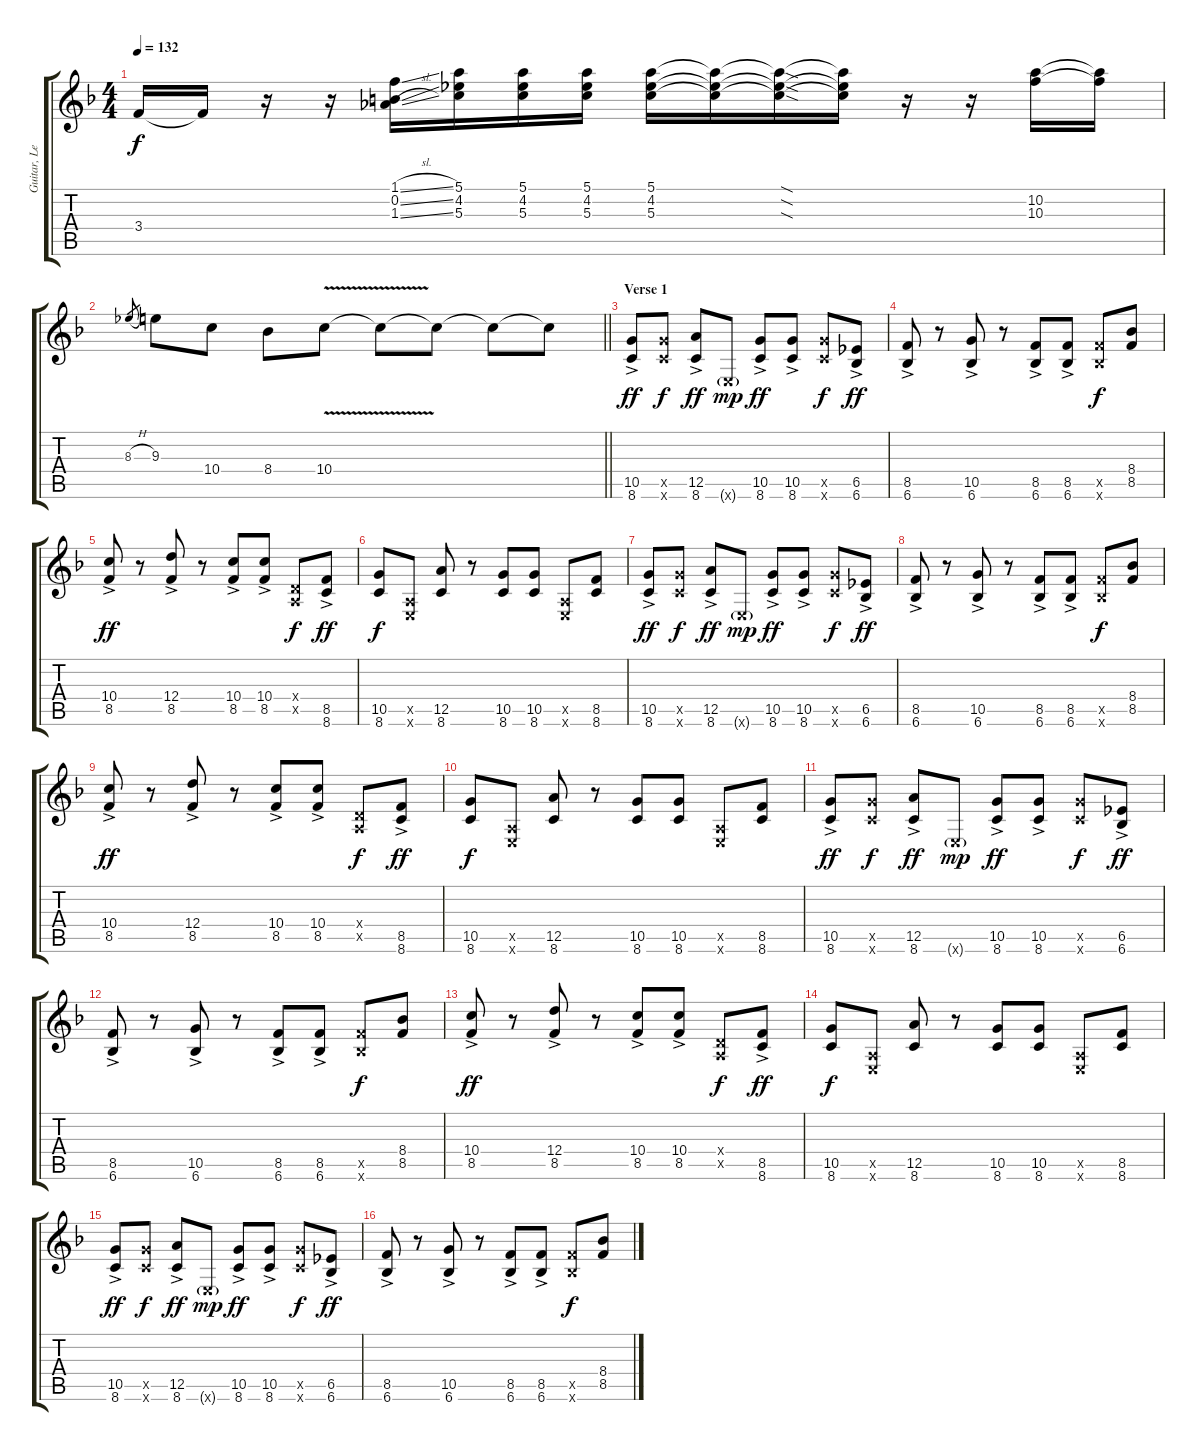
\track ("Guitar, Lead" "Guitar, Le") {instrument distortionguitar}
\staff {score tabs}
\tuning (E4 B3 G3 D3 A2 E2) {hide}
\ts (4 4)
\tempo 132
\clef g2
\ks f
3.4.16{dy f} 3.4{t}.16 r.16 r.16 (1.1{sl} 0.2{sl} 1.3{sl}).16 (5.1 4.2 5.3).16 (5.1 4.2 5.3).16 (5.1 4.2 5.3).16 (5.1 4.2 5.3).16 (5.1{t} 4.2{t} 5.3{t}).16 (5.1{sod t} 4.2{sod t} 5.3{sod t}).16 (5.1{t} 4.2{t} 5.3{t}).16 r.16 r.16 (10.2 10.3).16 (10.2{t} 10.3{t}).16 |
\barLineRight lightlight
8.3{h}.8{gr} 9.3.8 10.4.8 8.4.8 10.4{v}.8 10.4{t}.8 10.4{t}.8 10.4{t}.8 10.4{t}.8 |
\section ("" "Verse 1")
(10.5{ac} 8.6{ac}).8{dy ff} (10.5{x} 8.6{x}).8{dy f} (12.5{ac} 8.6{ac}).8{dy ff} 0.6{g x}.8{dy mp} (10.5{ac} 8.6{ac}).8{dy ff} (10.5{ac} 8.6{ac}).8 (10.5{x} 8.6{x}).8{dy f} (6.5{ac} 6.6{ac}).8{dy ff} |
(8.5{ac} 6.6{ac}).8 r.8 (10.5{ac} 6.6{ac}).8 r.8 (8.5{ac} 6.6{ac}).8 (8.5{ac} 6.6{ac}).8 (8.5{x} 6.6{x}).8{dy f} (8.4 8.5).8 |
(10.4{ac} 8.5{ac}).8{dy ff} r.8 (12.4{ac} 8.5{ac}).8 r.8 (10.4{ac} 8.5{ac}).8 (10.4{ac} 8.5{ac}).8 (0.4{x} 0.5{x}).8{dy f} (8.5{ac} 8.6{ac}).8{dy ff} |
(10.5 8.6).8{dy f} (0.5{x} 0.6{x}).8 (12.5 8.6).8 r.8 (10.5 8.6).8 (10.5 8.6).8 (0.5{x} 0.6{x}).8 (8.5 8.6).8 |
(10.5{ac} 8.6{ac}).8{dy ff} (10.5{x} 8.6{x}).8{dy f} (12.5{ac} 8.6{ac}).8{dy ff} 0.6{g x}.8{dy mp} (10.5{ac} 8.6{ac}).8{dy ff} (10.5{ac} 8.6{ac}).8 (10.5{x} 8.6{x}).8{dy f} (6.5{ac} 6.6{ac}).8{dy ff} |
(8.5{ac} 6.6{ac}).8 r.8 (10.5{ac} 6.6{ac}).8 r.8 (8.5{ac} 6.6{ac}).8 (8.5{ac} 6.6{ac}).8 (8.5{x} 6.6{x}).8{dy f} (8.4 8.5).8 |
(10.4{ac} 8.5{ac}).8{dy ff} r.8 (12.4{ac} 8.5{ac}).8 r.8 (10.4{ac} 8.5{ac}).8 (10.4{ac} 8.5{ac}).8 (0.4{x} 0.5{x}).8{dy f} (8.5{ac} 8.6{ac}).8{dy ff} |
(10.5 8.6).8{dy f} (0.5{x} 0.6{x}).8 (12.5 8.6).8 r.8 (10.5 8.6).8 (10.5 8.6).8 (0.5{x} 0.6{x}).8 (8.5 8.6).8 |
(10.5{ac} 8.6{ac}).8{dy ff} (10.5{x} 8.6{x}).8{dy f} (12.5{ac} 8.6{ac}).8{dy ff} 0.6{g x}.8{dy mp} (10.5{ac} 8.6{ac}).8{dy ff} (10.5{ac} 8.6{ac}).8 (10.5{x} 8.6{x}).8{dy f} (6.5{ac} 6.6{ac}).8{dy ff} |
(8.5{ac} 6.6{ac}).8 r.8 (10.5{ac} 6.6{ac}).8 r.8 (8.5{ac} 6.6{ac}).8 (8.5{ac} 6.6{ac}).8 (8.5{x} 6.6{x}).8{dy f} (8.4 8.5).8 |
(10.4{ac} 8.5{ac}).8{dy ff} r.8 (12.4{ac} 8.5{ac}).8 r.8 (10.4{ac} 8.5{ac}).8 (10.4{ac} 8.5{ac}).8 (0.4{x} 0.5{x}).8{dy f} (8.5{ac} 8.6{ac}).8{dy ff} |
(10.5 8.6).8{dy f} (0.5{x} 0.6{x}).8 (12.5 8.6).8 r.8 (10.5 8.6).8 (10.5 8.6).8 (0.5{x} 0.6{x}).8 (8.5 8.6).8 |
(10.5{ac} 8.6{ac}).8{dy ff} (10.5{x} 8.6{x}).8{dy f} (12.5{ac} 8.6{ac}).8{dy ff} 0.6{g x}.8{dy mp} (10.5{ac} 8.6{ac}).8{dy ff} (10.5{ac} 8.6{ac}).8 (10.5{x} 8.6{x}).8{dy f} (6.5{ac} 6.6{ac}).8{dy ff} |
(8.5{ac} 6.6{ac}).8 r.8 (10.5{ac} 6.6{ac}).8 r.8 (8.5{ac} 6.6{ac}).8 (8.5{ac} 6.6{ac}).8 (8.5{x} 6.6{x}).8{dy f} (8.4 8.5).8
